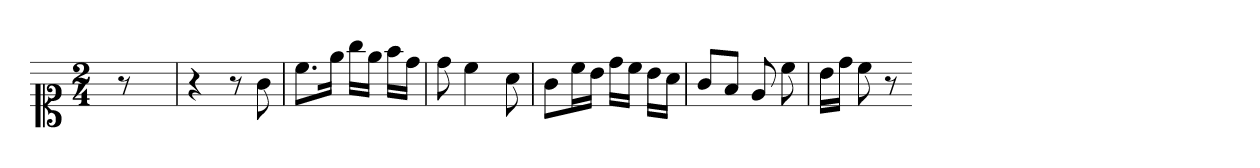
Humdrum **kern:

**kern
*part1
*staff1
*clefC1
*M2/4
=
8r
=13
4r
8r
8g
=14
8.ccL
16eeJk
16ggLL
16eeJJ
16ffLL
16ddJJ
=15
8dd
4cc
8a
=16
8gL
16ccL
16bJJ
16ddLL
16ccJJ
16bLL
16aJJ
=17
8gL
8fJ
8e
8cc
=18
16bLL
16ddJJ
8cc
8r
=-
*-
